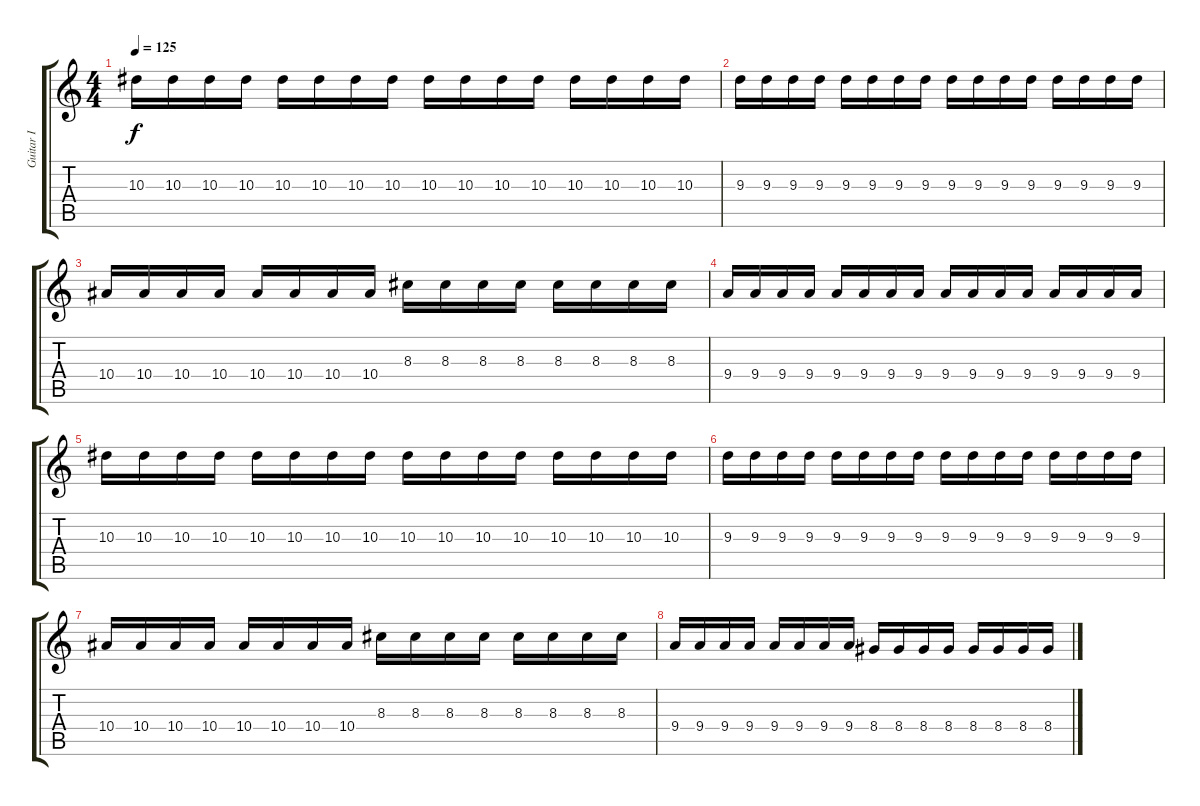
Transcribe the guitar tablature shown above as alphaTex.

\track ("Guitar I" "Guitar I") {instrument distortionguitar}
\staff {score tabs}
\tuning (D4 A3 F3 C3 G2 D2) {hide}
\ts (4 4)
\tempo 125
\clef g2
\ks c
10.3.16{dy f} 10.3.16 10.3.16 10.3.16 10.3.16 10.3.16 10.3.16 10.3.16 10.3.16 10.3.16 10.3.16 10.3.16 10.3.16 10.3.16 10.3.16 10.3.16 |
9.3.16 9.3.16 9.3.16 9.3.16 9.3.16 9.3.16 9.3.16 9.3.16 9.3.16 9.3.16 9.3.16 9.3.16 9.3.16 9.3.16 9.3.16 9.3.16 |
10.4.16 10.4.16 10.4.16 10.4.16 10.4.16 10.4.16 10.4.16 10.4.16 8.3.16 8.3.16 8.3.16 8.3.16 8.3.16 8.3.16 8.3.16 8.3.16 |
9.4.16 9.4.16 9.4.16 9.4.16 9.4.16 9.4.16 9.4.16 9.4.16 9.4.16 9.4.16 9.4.16 9.4.16 9.4.16 9.4.16 9.4.16 9.4.16 |
10.3.16 10.3.16 10.3.16 10.3.16 10.3.16 10.3.16 10.3.16 10.3.16 10.3.16 10.3.16 10.3.16 10.3.16 10.3.16 10.3.16 10.3.16 10.3.16 |
9.3.16 9.3.16 9.3.16 9.3.16 9.3.16 9.3.16 9.3.16 9.3.16 9.3.16 9.3.16 9.3.16 9.3.16 9.3.16 9.3.16 9.3.16 9.3.16 |
10.4.16 10.4.16 10.4.16 10.4.16 10.4.16 10.4.16 10.4.16 10.4.16 8.3.16 8.3.16 8.3.16 8.3.16 8.3.16 8.3.16 8.3.16 8.3.16 |
9.4.16 9.4.16 9.4.16 9.4.16 9.4.16 9.4.16 9.4.16 9.4.16 8.4.16 8.4.16 8.4.16 8.4.16 8.4.16 8.4.16 8.4.16 8.4.16
